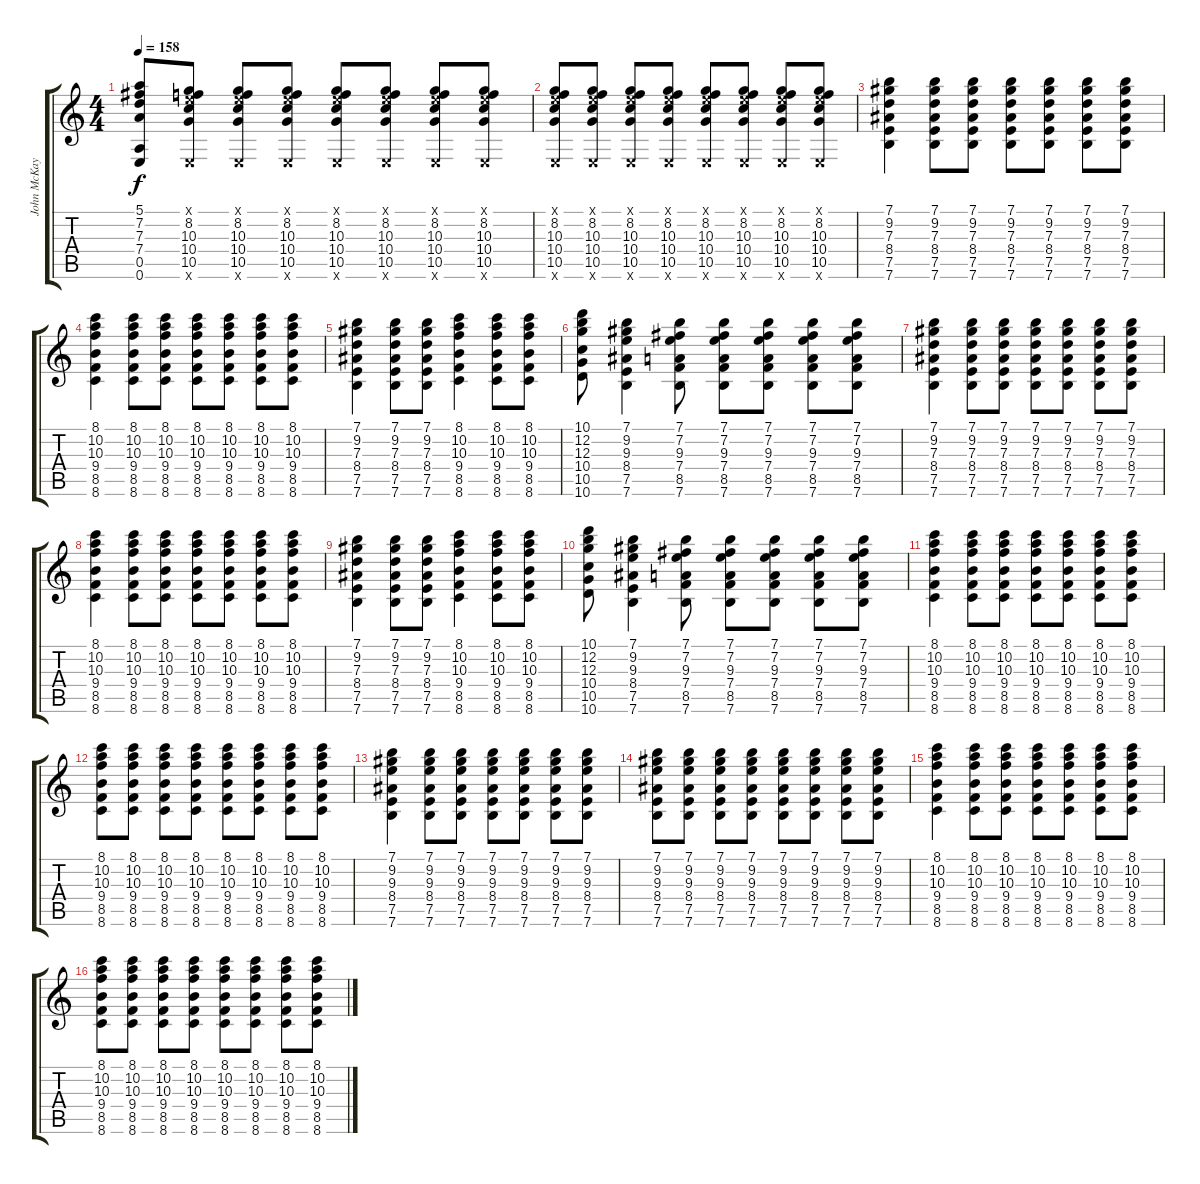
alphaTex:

\track ("John McKay" "John McKay") {instrument overdrivenguitar}
\staff {score tabs}
\tuning (E4 B3 G3 D3 A2 E2) {hide}
\ts (4 4)
\tempo 158
\clef g2
\ks c
(5.1{t} 7.2{t} 7.3{t} 7.4{t} 0.5{t} 0.6{t}).8{dy f} (0.1{x} 8.2 10.3 10.4 10.5 0.6{x}).8 (0.1{x} 8.2 10.3 10.4 10.5 0.6{x}).8 (0.1{x} 8.2 10.3 10.4 10.5 0.6{x}).8 (0.1{x} 8.2 10.3 10.4 10.5 0.6{x}).8 (0.1{x} 8.2 10.3 10.4 10.5 0.6{x}).8 (0.1{x} 8.2 10.3 10.4 10.5 0.6{x}).8 (0.1{x} 8.2 10.3 10.4 10.5 0.6{x}).8 |
(0.1{x} 8.2 10.3 10.4 10.5 0.6{x}).8 (0.1{x} 8.2 10.3 10.4 10.5 0.6{x}).8 (0.1{x} 8.2 10.3 10.4 10.5 0.6{x}).8 (0.1{x} 8.2 10.3 10.4 10.5 0.6{x}).8 (0.1{x} 8.2 10.3 10.4 10.5 0.6{x}).8 (0.1{x} 8.2 10.3 10.4 10.5 0.6{x}).8 (0.1{x} 8.2 10.3 10.4 10.5 0.6{x}).8 (0.1{x} 8.2 10.3 10.4 10.5 0.6{x}).8 |
(7.1 9.2 7.3 8.4 7.5 7.6).4 (7.1 9.2 7.3 8.4 7.5 7.6).8 (7.1 9.2 7.3 8.4 7.5 7.6).8 (7.1 9.2 7.3 8.4 7.5 7.6).8 (7.1 9.2 7.3 8.4 7.5 7.6).8 (7.1 9.2 7.3 8.4 7.5 7.6).8 (7.1 9.2 7.3 8.4 7.5 7.6).8 |
(8.1 10.2 10.3 9.4 8.5 8.6).4 (8.1 10.2 10.3 9.4 8.5 8.6).8 (8.1 10.2 10.3 9.4 8.5 8.6).8 (8.1 10.2 10.3 9.4 8.5 8.6).8 (8.1 10.2 10.3 9.4 8.5 8.6).8 (8.1 10.2 10.3 9.4 8.5 8.6).8 (8.1 10.2 10.3 9.4 8.5 8.6).8 |
(7.1 9.2 7.3 8.4 7.5 7.6).4 (7.1 9.2 7.3 8.4 7.5 7.6).8 (7.1 9.2 7.3 8.4 7.5 7.6).8 (8.1 10.2 10.3 9.4 8.5 8.6).4 (8.1 10.2 10.3 9.4 8.5 8.6).8 (8.1 10.2 10.3 9.4 8.5 8.6).8 |
(10.1 12.2 12.3 10.4 10.5 10.6).8 (7.1 9.2 9.3 8.4 7.5 7.6).4 (7.1 7.2 9.3 7.4 8.5 7.6).8 (7.1 7.2 9.3 7.4 8.5 7.6).8 (7.1 7.2 9.3 7.4 8.5 7.6).8 (7.1 7.2 9.3 7.4 8.5 7.6).8 (7.1 7.2 9.3 7.4 8.5 7.6).8 |
(7.1 9.2 7.3 8.4 7.5 7.6).4 (7.1 9.2 7.3 8.4 7.5 7.6).8 (7.1 9.2 7.3 8.4 7.5 7.6).8 (7.1 9.2 7.3 8.4 7.5 7.6).8 (7.1 9.2 7.3 8.4 7.5 7.6).8 (7.1 9.2 7.3 8.4 7.5 7.6).8 (7.1 9.2 7.3 8.4 7.5 7.6).8 |
(8.1 10.2 10.3 9.4 8.5 8.6).4 (8.1 10.2 10.3 9.4 8.5 8.6).8 (8.1 10.2 10.3 9.4 8.5 8.6).8 (8.1 10.2 10.3 9.4 8.5 8.6).8 (8.1 10.2 10.3 9.4 8.5 8.6).8 (8.1 10.2 10.3 9.4 8.5 8.6).8 (8.1 10.2 10.3 9.4 8.5 8.6).8 |
(7.1 9.2 7.3 8.4 7.5 7.6).4 (7.1 9.2 7.3 8.4 7.5 7.6).8 (7.1 9.2 7.3 8.4 7.5 7.6).8 (8.1 10.2 10.3 9.4 8.5 8.6).4 (8.1 10.2 10.3 9.4 8.5 8.6).8 (8.1 10.2 10.3 9.4 8.5 8.6).8 |
(10.1 12.2 12.3 10.4 10.5 10.6).8 (7.1 9.2 9.3 8.4 7.5 7.6).4 (7.1 7.2 9.3 7.4 8.5 7.6).8 (7.1 7.2 9.3 7.4 8.5 7.6).8 (7.1 7.2 9.3 7.4 8.5 7.6).8 (7.1 7.2 9.3 7.4 8.5 7.6).8 (7.1 7.2 9.3 7.4 8.5 7.6).8 |
(8.1 10.2 10.3 9.4 8.5 8.6).4 (8.1 10.2 10.3 9.4 8.5 8.6).8 (8.1 10.2 10.3 9.4 8.5 8.6).8 (8.1 10.2 10.3 9.4 8.5 8.6).8 (8.1 10.2 10.3 9.4 8.5 8.6).8 (8.1 10.2 10.3 9.4 8.5 8.6).8 (8.1 10.2 10.3 9.4 8.5 8.6).8 |
(8.1 10.2 10.3 9.4 8.5 8.6).8 (8.1 10.2 10.3 9.4 8.5 8.6).8 (8.1 10.2 10.3 9.4 8.5 8.6).8 (8.1 10.2 10.3 9.4 8.5 8.6).8 (8.1 10.2 10.3 9.4 8.5 8.6).8 (8.1 10.2 10.3 9.4 8.5 8.6).8 (8.1 10.2 10.3 9.4 8.5 8.6).8 (8.1 10.2 10.3 9.4 8.5 8.6).8 |
(7.1 9.2 9.3 8.4 7.5 7.6).4 (7.1 9.2 9.3 8.4 7.5 7.6).8 (7.1 9.2 9.3 8.4 7.5 7.6).8 (7.1 9.2 9.3 8.4 7.5 7.6).8 (7.1 9.2 9.3 8.4 7.5 7.6).8 (7.1 9.2 9.3 8.4 7.5 7.6).8 (7.1 9.2 9.3 8.4 7.5 7.6).8 |
(7.1 9.2 9.3 8.4 7.5 7.6).8 (7.1 9.2 9.3 8.4 7.5 7.6).8 (7.1 9.2 9.3 8.4 7.5 7.6).8 (7.1 9.2 9.3 8.4 7.5 7.6).8 (7.1 9.2 9.3 8.4 7.5 7.6).8 (7.1 9.2 9.3 8.4 7.5 7.6).8 (7.1 9.2 9.3 8.4 7.5 7.6).8 (7.1 9.2 9.3 8.4 7.5 7.6).8 |
(8.1 10.2 10.3 9.4 8.5 8.6).4 (8.1 10.2 10.3 9.4 8.5 8.6).8 (8.1 10.2 10.3 9.4 8.5 8.6).8 (8.1 10.2 10.3 9.4 8.5 8.6).8 (8.1 10.2 10.3 9.4 8.5 8.6).8 (8.1 10.2 10.3 9.4 8.5 8.6).8 (8.1 10.2 10.3 9.4 8.5 8.6).8 |
(8.1 10.2 10.3 9.4 8.5 8.6).8 (8.1 10.2 10.3 9.4 8.5 8.6).8 (8.1 10.2 10.3 9.4 8.5 8.6).8 (8.1 10.2 10.3 9.4 8.5 8.6).8 (8.1 10.2 10.3 9.4 8.5 8.6).8 (8.1 10.2 10.3 9.4 8.5 8.6).8 (8.1 10.2 10.3 9.4 8.5 8.6).8 (8.1 10.2 10.3 9.4 8.5 8.6).8
